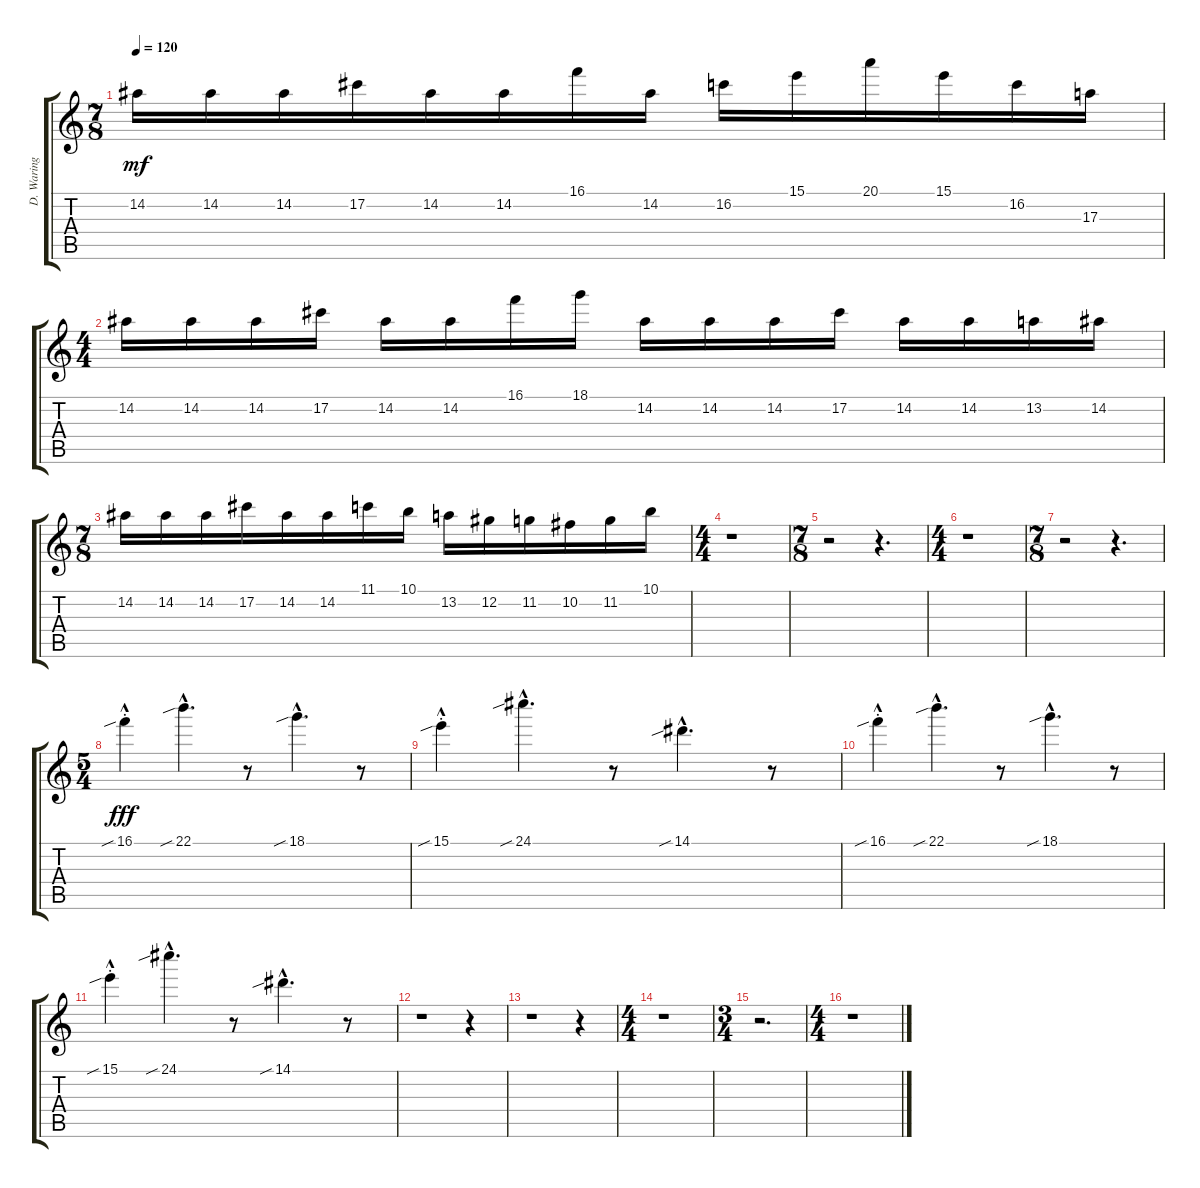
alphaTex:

\track ("D. Waring Lead Gtr." "D. Waring ") {instrument distortionguitar}
\staff {score tabs}
\tuning (Db4 Ab3 E3 B2 Gb2 Db2) {hide}
\ts (7 8)
\tempo 120
\clef g2
\ks c
14.2.16{dy mf} 14.2.16 14.2.16 17.2.16 14.2.16 14.2.16 16.1.16 14.2.16 16.2.16 15.1.16 20.1.16 15.1.16 16.2.16 17.3.16 |
\ts (4 4)
14.2.16 14.2.16 14.2.16 17.2.16 14.2.16 14.2.16 16.1.16 18.1.16 14.2.16 14.2.16 14.2.16 17.2.16 14.2.16 14.2.16 13.2.16 14.2.16 |
\ts (7 8)
14.2.16 14.2.16 14.2.16 17.2.16 14.2.16 14.2.16 11.1.16 10.1.16 13.2.16 12.2.16 11.2.16 10.2.16 11.2.16 10.1.16 |
\ts (4 4)
r.1 |
\ts (7 8)
r.2 r.4{d} |
\ts (4 4)
r.1 |
\ts (7 8)
r.2 r.4{d} |
\ts (5 4)
16.1{sib hac st}.4{dy fff volume 16 balance 8} 22.1{sib hac}.4{d} r.8 18.1{sib hac}.4{d} r.8 |
15.1{sib hac st}.4 24.1{sib hac}.4{d} r.8 14.1{sib hac}.4{d} r.8 |
16.1{sib hac st}.4 22.1{sib hac}.4{d} r.8 18.1{sib hac}.4{d} r.8 |
15.1{sib hac st}.4 24.1{sib hac}.4{d} r.8 14.1{sib hac}.4{d} r.8 |
r.1 r.4 |
r.1 r.4 |
\ts (4 4)
r.1 |
\ts (3 4)
r.2{d} |
\ts (4 4)
r.1
